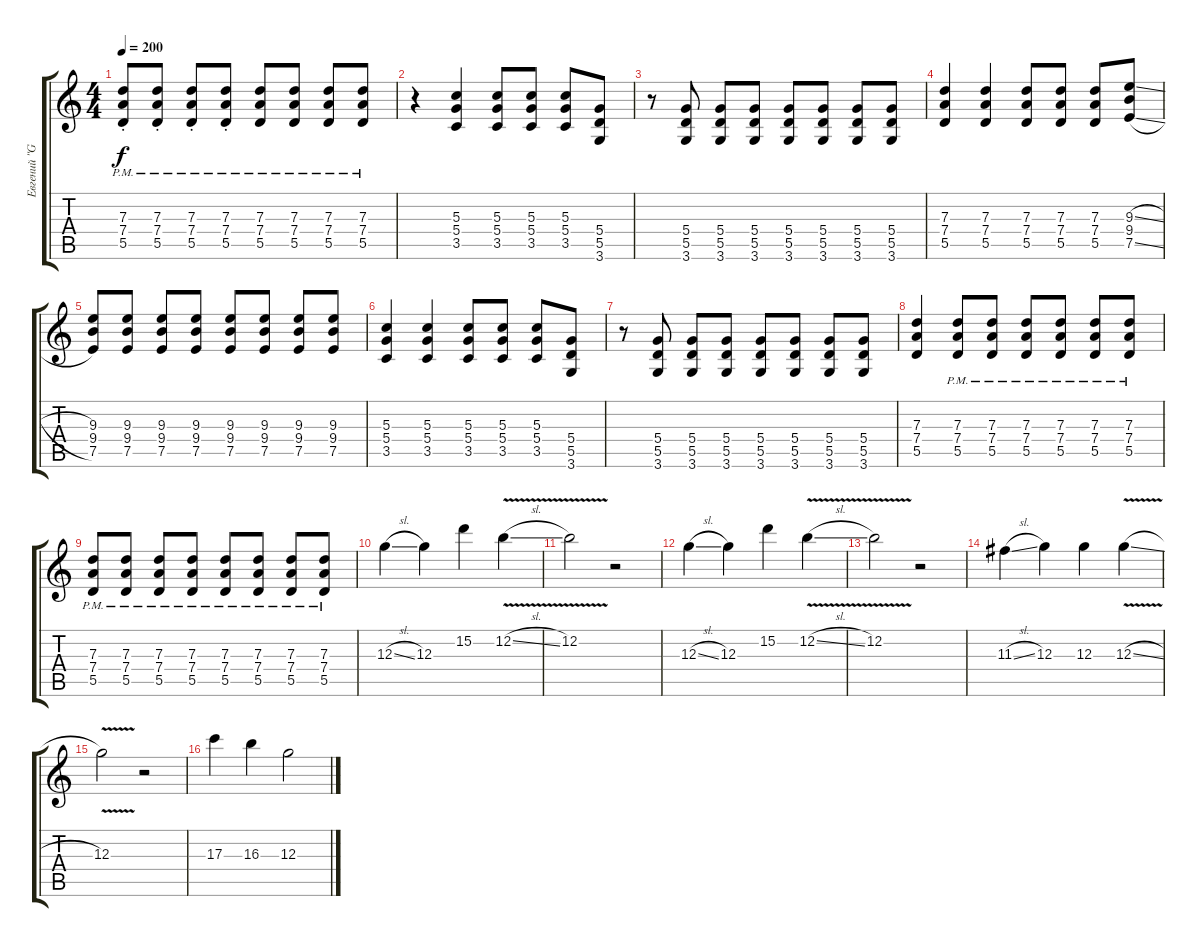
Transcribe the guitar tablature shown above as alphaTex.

\track ("Евгений \"Green\" Жигулёв" "Евгений \"G") {instrument overdrivenguitar}
\staff {score tabs}
\tuning (E4 B3 G3 D3 A2 E2) {hide}
\ts (4 4)
\tempo 200
\clef g2
\ks c
(7.3{pm st} 7.4{pm st} 5.5{pm st}).8{dy f} (7.3{pm st} 7.4{pm st} 5.5{pm st}).8 (7.3{pm st} 7.4{pm st} 5.5{pm st}).8 (7.3{pm st} 7.4{pm st} 5.5{pm st}).8 (7.3{pm} 7.4{pm} 5.5{pm}).8 (7.3{pm} 7.4{pm} 5.5{pm}).8 (7.3{pm} 7.4{pm} 5.5{pm}).8 (7.3{pm} 7.4{pm} 5.5{pm}).8 |
r.4 (5.3 5.4 3.5).4 (5.3 5.4 3.5).8 (5.3 5.4 3.5).8 (5.3 5.4 3.5).8 (5.4 5.5 3.6).8 |
r.8 (5.4 5.5 3.6).8 (5.4 5.5 3.6).8 (5.4 5.5 3.6).8 (5.4 5.5 3.6).8 (5.4 5.5 3.6).8 (5.4 5.5 3.6).8 (5.4 5.5 3.6).8 |
(7.3 7.4 5.5).4 (7.3 7.4 5.5).4 (7.3 7.4 5.5).8 (7.3 7.4 5.5).8 (7.3 7.4 5.5).8 (9.3{sl} 9.4 7.5{sl}).8 |
(9.3 9.4 7.5).8 (9.3 9.4 7.5).8 (9.3 9.4 7.5).8 (9.3 9.4 7.5).8 (9.3 9.4 7.5).8 (9.3 9.4 7.5).8 (9.3 9.4 7.5).8 (9.3 9.4 7.5).8 |
(5.3 5.4 3.5).4 (5.3 5.4 3.5).4 (5.3 5.4 3.5).8 (5.3 5.4 3.5).8 (5.3 5.4 3.5).8 (5.4 5.5 3.6).8 |
r.8 (5.4 5.5 3.6).8 (5.4 5.5 3.6).8 (5.4 5.5 3.6).8 (5.4 5.5 3.6).8 (5.4 5.5 3.6).8 (5.4 5.5 3.6).8 (5.4 5.5 3.6).8 |
(7.3 7.4 5.5).4 (7.3{pm} 7.4{pm} 5.5{pm}).8 (7.3{pm} 7.4{pm} 5.5{pm}).8 (7.3{pm} 7.4{pm} 5.5{pm}).8 (7.3{pm} 7.4{pm} 5.5{pm}).8 (7.3{pm} 7.4{pm} 5.5{pm}).8 (7.3{pm} 7.4{pm} 5.5{pm}).8 |
(7.3{pm} 7.4{pm} 5.5{pm}).8 (7.3{pm} 7.4{pm} 5.5{pm}).8 (7.3{pm} 7.4{pm} 5.5{pm}).8 (7.3{pm} 7.4{pm} 5.5{pm}).8 (7.3{pm} 7.4{pm} 5.5{pm}).8 (7.3{pm} 7.4{pm} 5.5{pm}).8 (7.3{pm} 7.4{pm} 5.5{pm}).8 (7.3{pm} 7.4{pm} 5.5{pm}).8 |
12.3{sl}.4 12.3.4 15.2.4 12.2{v sl}.4 |
12.2{v}.2 r.2 |
12.3{sl}.4 12.3.4 15.2.4 12.2{v sl}.4 |
12.2{v}.2 r.2 |
11.3{sl}.4 12.3.4 12.3.4 12.3{v sl}.4 |
12.3{v}.2 r.2 |
17.3.4 16.3.4 12.3.2
